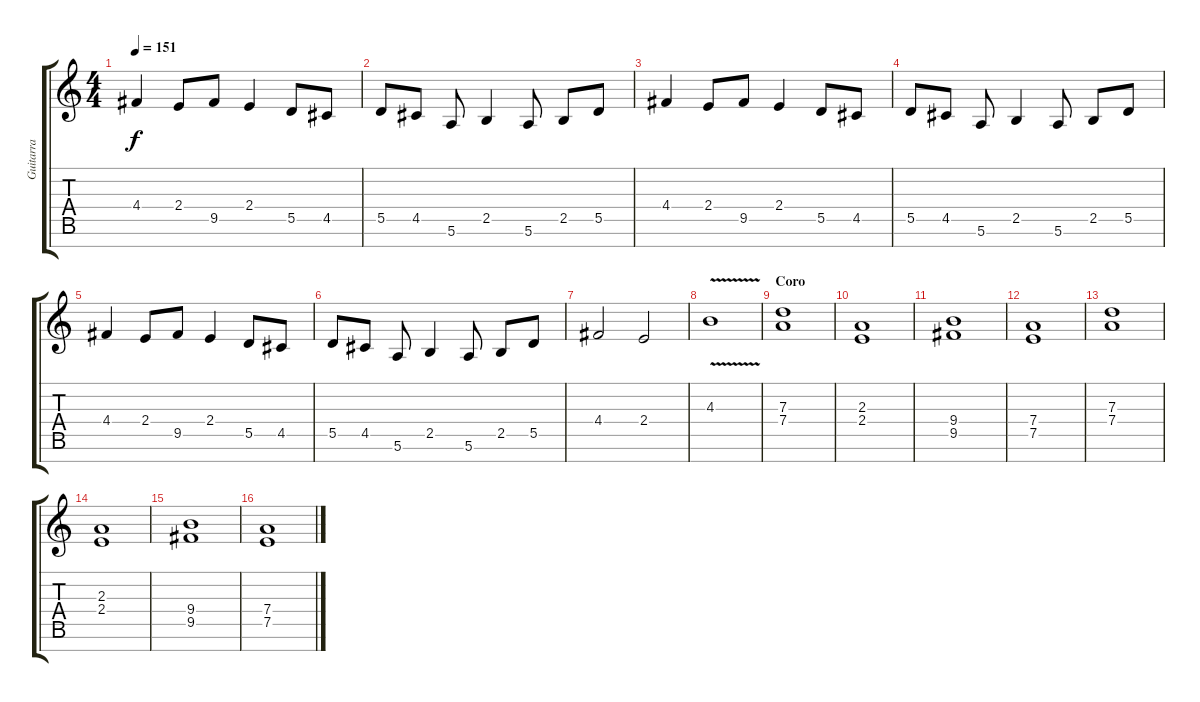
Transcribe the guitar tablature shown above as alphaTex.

\track ("Guitarra" "Guitarra") {instrument distortionguitar}
\staff {score tabs}
\tuning (E4 B3 G3 D3 A2 E2 B1) {hide}
\ts (4 4)
\tempo 151
\clef g2
\ks c
4.4.4{dy f volume 16 balance 0 instrument distortionguitar} 2.4.8 9.5.8 2.4.4 5.5.8 4.5.8 |
5.5.8 4.5.8 5.6.8 2.5.4 5.6.8 2.5.8 5.5.8 |
4.4.4{volume 16 balance 0 instrument distortionguitar} 2.4.8 9.5.8 2.4.4 5.5.8 4.5.8 |
5.5.8 4.5.8 5.6.8 2.5.4 5.6.8 2.5.8 5.5.8 |
4.4.4{volume 16 balance 0 instrument distortionguitar} 2.4.8 9.5.8 2.4.4 5.5.8 4.5.8 |
5.5.8 4.5.8 5.6.8 2.5.4 5.6.8 2.5.8 5.5.8 |
4.4.2{volume 15 balance 8 instrument distortionguitar} 2.4.2 |
4.3{v}.1 |
\section ("" "Coro")
(7.3 7.4).1{volume 12 balance 0} |
(2.3 2.4).1 |
(9.4 9.5).1 |
(7.4 7.5).1 |
(7.3 7.4).1 |
(2.3 2.4).1 |
(9.4 9.5).1 |
(7.4 7.5).1
